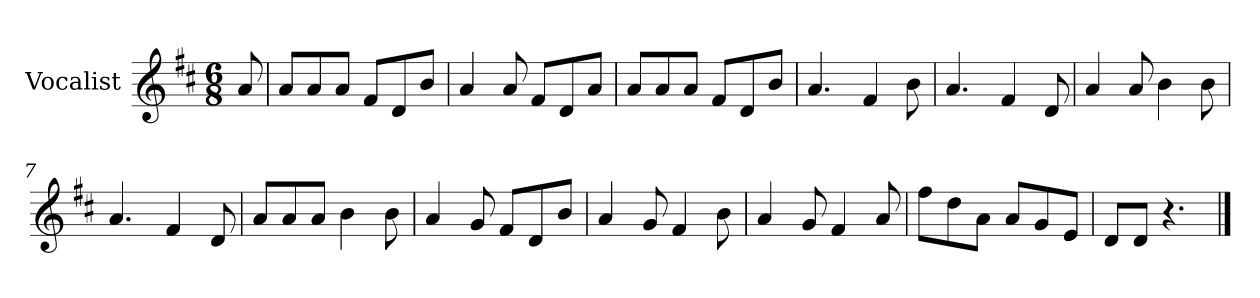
**kern
*part1
*staff1
*I"Vocalist
*k[f#c#]
*D:
*M6/8
=
8a
=1
8aL
8a
8aJ
8f#L
8d
8bJ
=2
4a
8a
8f#L
8d
8aJ
=3
8aL
8a
8aJ
8f#L
8d
8bJ
=4
4.a
4f#
8b
=5
4.a
4f#
8d
=6
4a
8a
4b
8b
=7
4.a
4f#
8d
=8
8aL
8a
8aJ
4b
8b
=9
4a
8g
8f#L
8d
8bJ
=10
4a
8g
4f#
8b
=11
4a
8g
4f#
8a
=12
8ff#L
8dd
8aJ
8aL
8g
8eJ
=13
8dL
8dJ
4.r
==
*-
